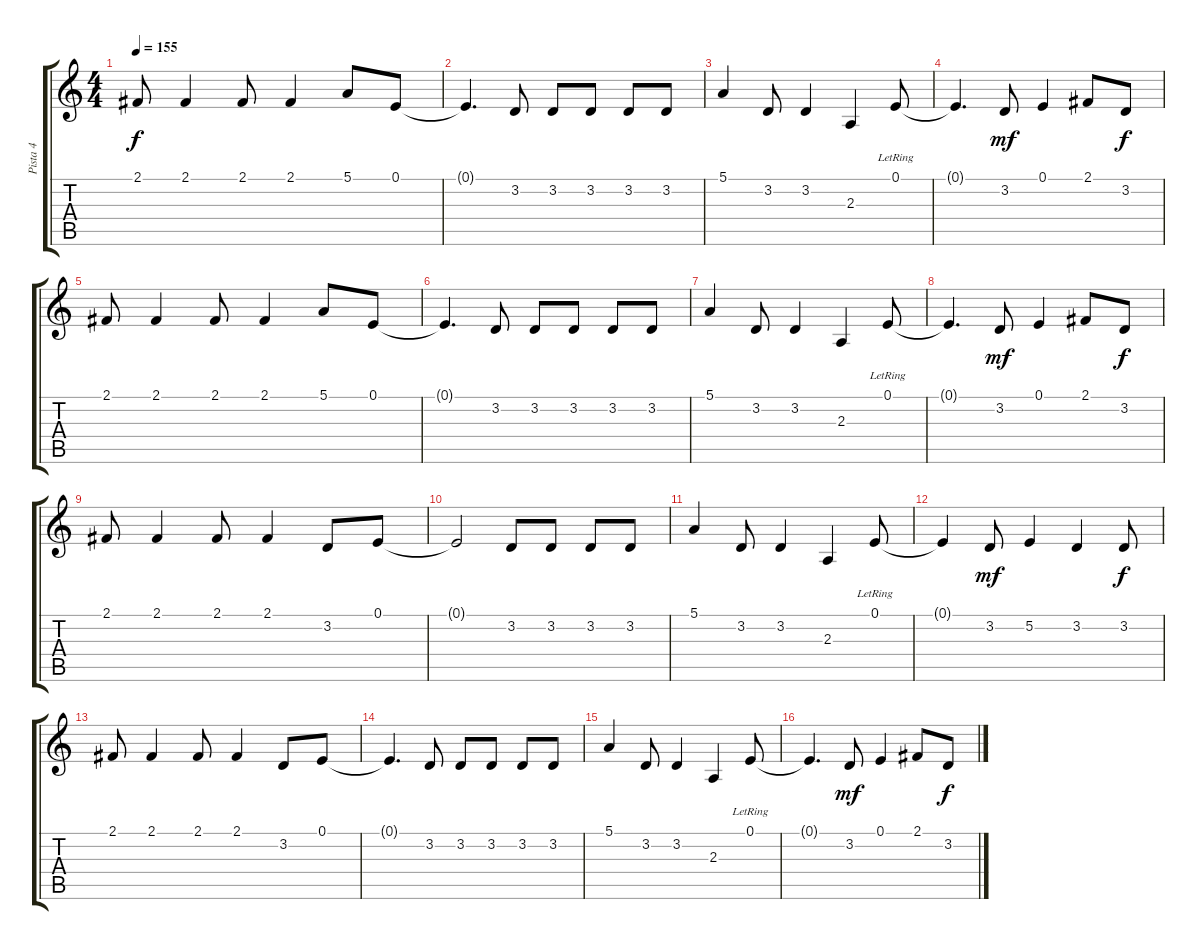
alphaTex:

\track ("Pista 4" "Pista 4") {instrument electricgrandpiano}
\staff {score tabs}
\tuning (E4 B3 G3 D3 A2 E2) {hide}
\ts (4 4)
\tempo 155
\clef g2
\ks c
2.1.8{dy f} 2.1.4 2.1.8 2.1.4 5.1.8 0.1.8 |
0.1{t}.4{d} 3.2.8 3.2.8 3.2.8 3.2.8 3.2.8 |
5.1.4 3.2.8 3.2.4 2.3.4 0.1{lr}.8 |
0.1{t}.4{d} 3.2.8{dy mf} 0.1.4 2.1.8 3.2.8{dy f} |
2.1.8 2.1.4 2.1.8 2.1.4 5.1.8 0.1.8 |
0.1{t}.4{d} 3.2.8 3.2.8 3.2.8 3.2.8 3.2.8 |
5.1.4 3.2.8 3.2.4 2.3.4 0.1{lr}.8 |
0.1{t}.4{d} 3.2.8{dy mf} 0.1.4 2.1.8 3.2.8{dy f} |
2.1.8 2.1.4 2.1.8 2.1.4 3.2.8 0.1.8 |
0.1{t}.2 3.2.8 3.2.8 3.2.8 3.2.8 |
5.1.4 3.2.8 3.2.4 2.3.4 0.1{lr}.8 |
0.1{t}.4 3.2.8{dy mf} 5.2.4 3.2.4 3.2.8{dy f} |
2.1.8 2.1.4 2.1.8 2.1.4 3.2.8 0.1.8 |
0.1{t}.4{d} 3.2.8 3.2.8 3.2.8 3.2.8 3.2.8 |
5.1.4 3.2.8 3.2.4 2.3.4 0.1{lr}.8 |
0.1{t}.4{d} 3.2.8{dy mf} 0.1.4 2.1.8 3.2.8{dy f}
